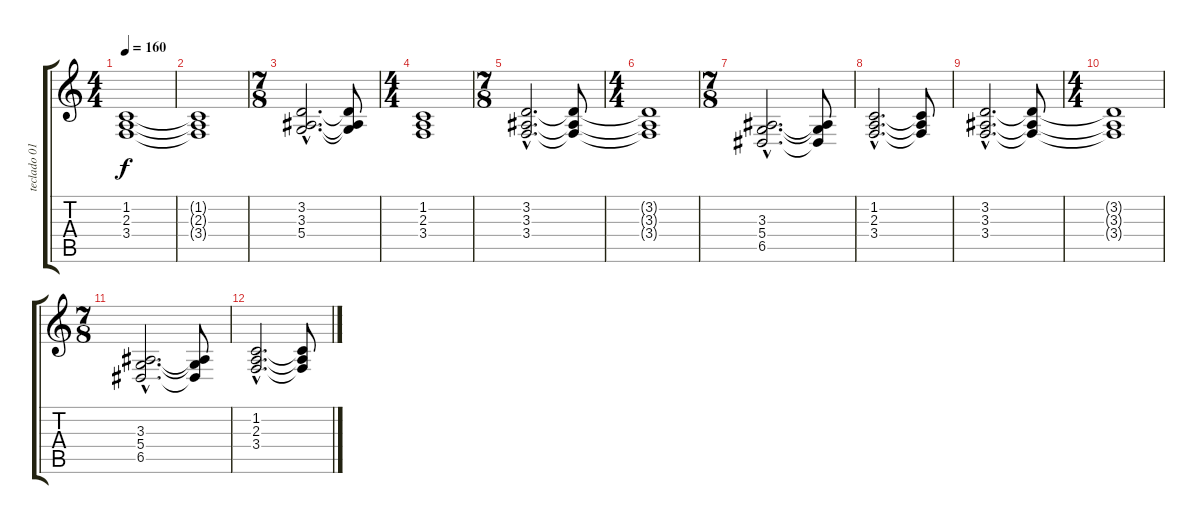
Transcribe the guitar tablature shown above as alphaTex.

\track ("teclado 01" "teclado 01") {instrument stringensemble1}
\staff {score tabs}
\tuning (E4 B3 G3 D3 A2 E2) {hide}
\ts (4 4)
\tempo 160
\clef g2
\ks c
(1.2 2.3 3.4).1{dy f} |
(1.2{t} 2.3{t} 3.4{t}).1 |
\ts (7 8)
(3.2{hac} 3.3{hac} 5.4{hac}).2{d} (3.2{t} 3.3{t} 5.4{t}).8 |
\ts (4 4)
(1.2 2.3 3.4).1 |
\ts (7 8)
(3.2{hac} 3.3{hac} 3.4{hac}).2{d} (3.2{t} 3.3{t} 3.4{t}).8 |
\ts (4 4)
(3.2{t} 3.3{t} 3.4{t}).1 |
\ts (7 8)
(3.3{hac} 5.4{hac} 6.5{hac}).2{d} (3.3{t} 5.4{t} 6.5{t}).8 |
(1.2{hac} 2.3{hac} 3.4{hac}).2{d} (1.2{t} 2.3{t} 3.4{t}).8 |
(3.2{hac} 3.3{hac} 3.4{hac}).2{d} (3.2{t} 3.3{t} 3.4{t}).8 |
\ts (4 4)
(3.2{t} 3.3{t} 3.4{t}).1 |
\ts (7 8)
(3.3{hac} 5.4{hac} 6.5{hac}).2{d} (3.3{t} 5.4{t} 6.5{t}).8 |
(1.2{hac} 2.3{hac} 3.4{hac}).2{d} (1.2{t} 2.3{t} 3.4{t}).8
